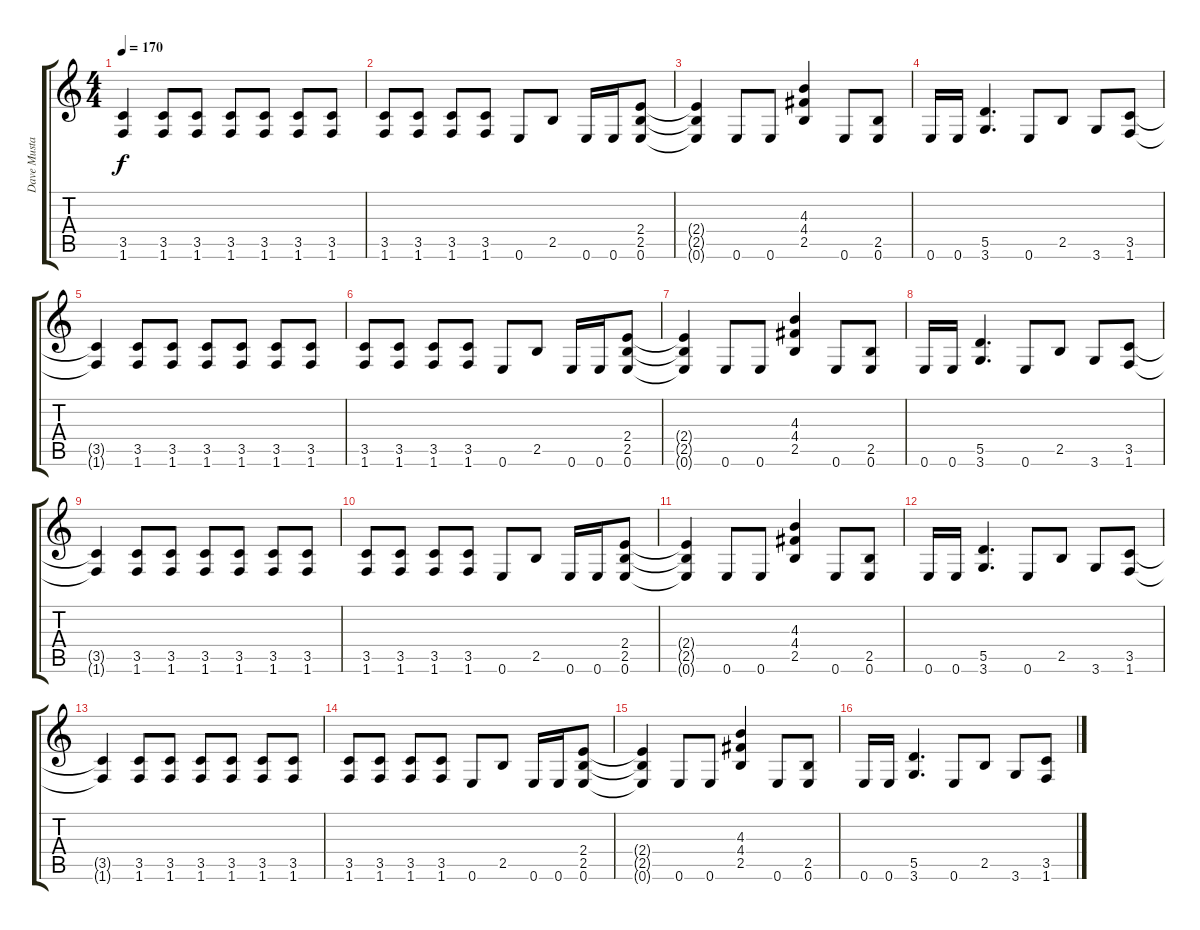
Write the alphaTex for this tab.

\track ("Dave Mustaine" "Dave Musta") {instrument distortionguitar}
\staff {score tabs}
\tuning (E4 B3 G3 D3 A2 E2) {hide}
\ts (4 4)
\tempo 170
\clef g2
\ks c
(3.5{t} 1.6{t}).4{dy f} (3.5 1.6).8 (3.5 1.6).8 (3.5 1.6).8 (3.5 1.6).8 (3.5 1.6).8 (3.5 1.6).8 |
(3.5 1.6).8 (3.5 1.6).8 (3.5 1.6).8 (3.5 1.6).8 0.6.8 2.5.8 0.6.16 0.6.16 (2.4 2.5 0.6).8 |
(2.4{t} 2.5{t} 0.6{t}).4 0.6.8 0.6.8 (4.3 4.4 2.5).4 0.6.8 (2.5 0.6).8 |
0.6.16 0.6.16 (5.5 3.6).4{d} 0.6.8 2.5.8 3.6.8 (3.5 1.6).8 |
(3.5{t} 1.6{t}).4 (3.5 1.6).8 (3.5 1.6).8 (3.5 1.6).8 (3.5 1.6).8 (3.5 1.6).8 (3.5 1.6).8 |
(3.5 1.6).8 (3.5 1.6).8 (3.5 1.6).8 (3.5 1.6).8 0.6.8 2.5.8 0.6.16 0.6.16 (2.4 2.5 0.6).8 |
(2.4{t} 2.5{t} 0.6{t}).4 0.6.8 0.6.8 (4.3 4.4 2.5).4 0.6.8 (2.5 0.6).8 |
0.6.16 0.6.16 (5.5 3.6).4{d} 0.6.8 2.5.8 3.6.8 (3.5 1.6).8 |
(3.5{t} 1.6{t}).4 (3.5 1.6).8 (3.5 1.6).8 (3.5 1.6).8 (3.5 1.6).8 (3.5 1.6).8 (3.5 1.6).8 |
(3.5 1.6).8 (3.5 1.6).8 (3.5 1.6).8 (3.5 1.6).8 0.6.8 2.5.8 0.6.16 0.6.16 (2.4 2.5 0.6).8 |
(2.4{t} 2.5{t} 0.6{t}).4 0.6.8 0.6.8 (4.3 4.4 2.5).4 0.6.8 (2.5 0.6).8 |
0.6.16 0.6.16 (5.5 3.6).4{d} 0.6.8 2.5.8 3.6.8 (3.5 1.6).8 |
(3.5{t} 1.6{t}).4 (3.5 1.6).8 (3.5 1.6).8 (3.5 1.6).8 (3.5 1.6).8 (3.5 1.6).8 (3.5 1.6).8 |
(3.5 1.6).8 (3.5 1.6).8 (3.5 1.6).8 (3.5 1.6).8 0.6.8 2.5.8 0.6.16 0.6.16 (2.4 2.5 0.6).8 |
(2.4{t} 2.5{t} 0.6{t}).4 0.6.8 0.6.8 (4.3 4.4 2.5).4 0.6.8 (2.5 0.6).8 |
0.6.16 0.6.16 (5.5 3.6).4{d} 0.6.8 2.5.8 3.6.8 (3.5 1.6).8
